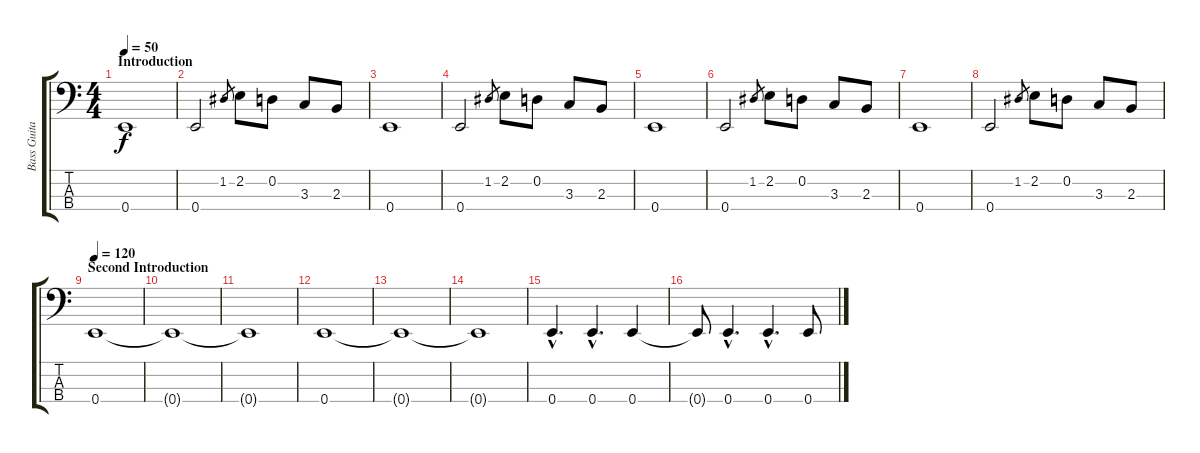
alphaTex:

\track ("Bass Guitar" "Bass Guita") {instrument electricbassfinger}
\staff {score tabs}
\tuning (G2 D2 A1 E1) {hide}
\ts (4 4)
\section ("" "Introduction")
\tempo 50
\clef f4
\ks c
0.4.1{dy f instrument electricbassfinger} |
0.4.2 1.2.8{gr} 2.2.8 0.2.8 3.3.8 2.3.8 |
0.4.1 |
0.4.2 1.2.8{gr} 2.2.8 0.2.8 3.3.8 2.3.8 |
0.4.1 |
0.4.2 1.2.8{gr} 2.2.8 0.2.8 3.3.8 2.3.8 |
0.4.1 |
0.4.2 1.2.8{gr} 2.2.8 0.2.8 3.3.8 2.3.8 |
\section ("" "Second Introduction")
\tempo 120
0.4.1 |
0.4{t}.1 |
0.4{t}.1 |
0.4.1 |
0.4{t}.1 |
0.4{t}.1 |
0.4{hac}.4{d} 0.4{hac}.4{d} 0.4.4 |
0.4{t}.8 0.4{hac}.4{d} 0.4{hac}.4{d} 0.4.8
